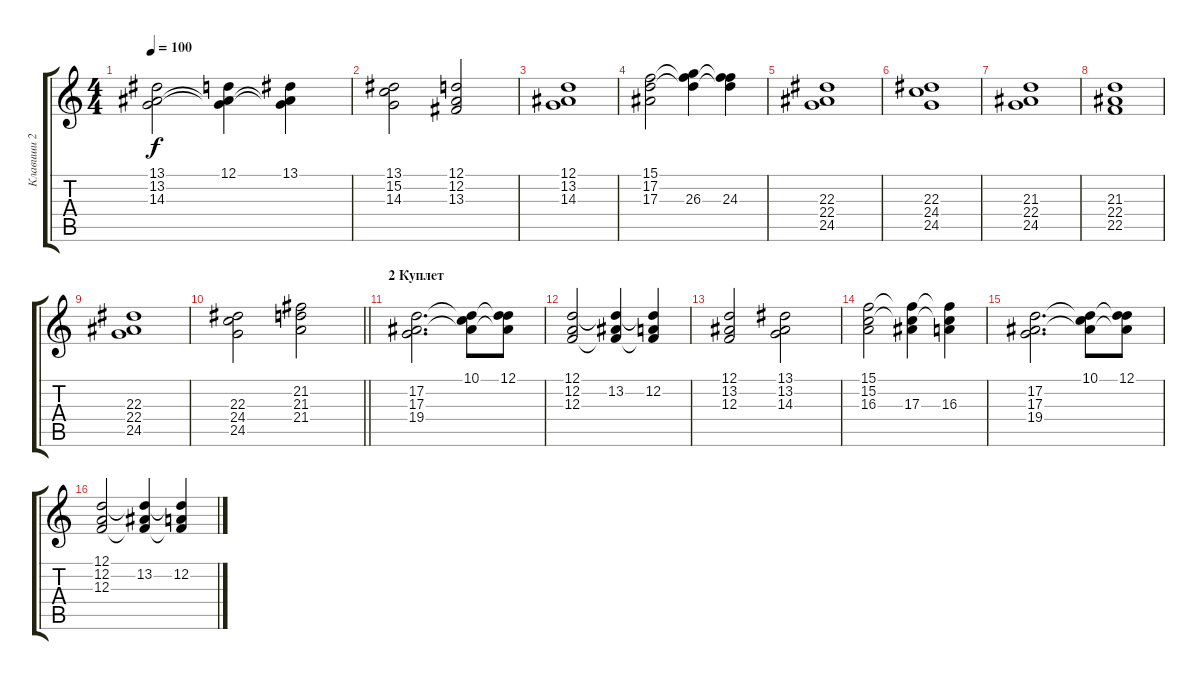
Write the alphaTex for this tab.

\track ("Клавиши 2" "Клавиши 2") {instrument choiraahs}
\staff {score tabs}
\tuning (D4 A3 F3 C3 G2 D2) {hide}
\ts (4 4)
\tempo 100
\clef g2
\ks c
(13.1 13.2 14.3).2{dy f} (12.1 13.2{t} 14.3{t}).4 (13.1 13.2{t} 14.3{t}).4 |
(13.1 15.2 14.3).2 (12.1 12.2 13.3).2 |
(12.1 13.2 14.3).1 |
(15.1 17.2 17.3).2 (15.1{t} 17.2{t} 26.3).4 (15.1{t} 17.2{t} 24.3).4 |
(22.3 22.4 24.5).1 |
(22.3 24.4 24.5).1 |
(21.3 22.4 24.5).1 |
(21.3 22.4 22.5).1 |
(22.3 22.4 24.5).1 |
\barLineRight lightlight
(22.3 24.4 24.5).2 (21.2 21.3 21.4).2 |
\section ("" "2 Куплет")
(17.2 17.3 19.4).2{d} (10.1 17.2{t} 17.3{t}).8 (12.1 17.2{t} 17.3{t}).8 |
(12.1 12.2 12.3).2 (12.1{t} 13.2 12.3{t}).4 (12.1{t} 12.2 12.3{t}).4 |
(12.1 13.2 12.3).2 (13.1 13.2 14.3).2 |
(15.1 15.2 16.3).2 (15.1{t} 15.2{t} 17.3).4 (15.1{t} 15.2{t} 16.3).4 |
(17.2 17.3 19.4).2{d} (10.1 17.2{t} 17.3{t}).8 (12.1 17.2{t} 17.3{t}).8 |
(12.1 12.2 12.3).2 (12.1{t} 13.2 12.3{t}).4 (12.1{t} 12.2 12.3{t}).4
